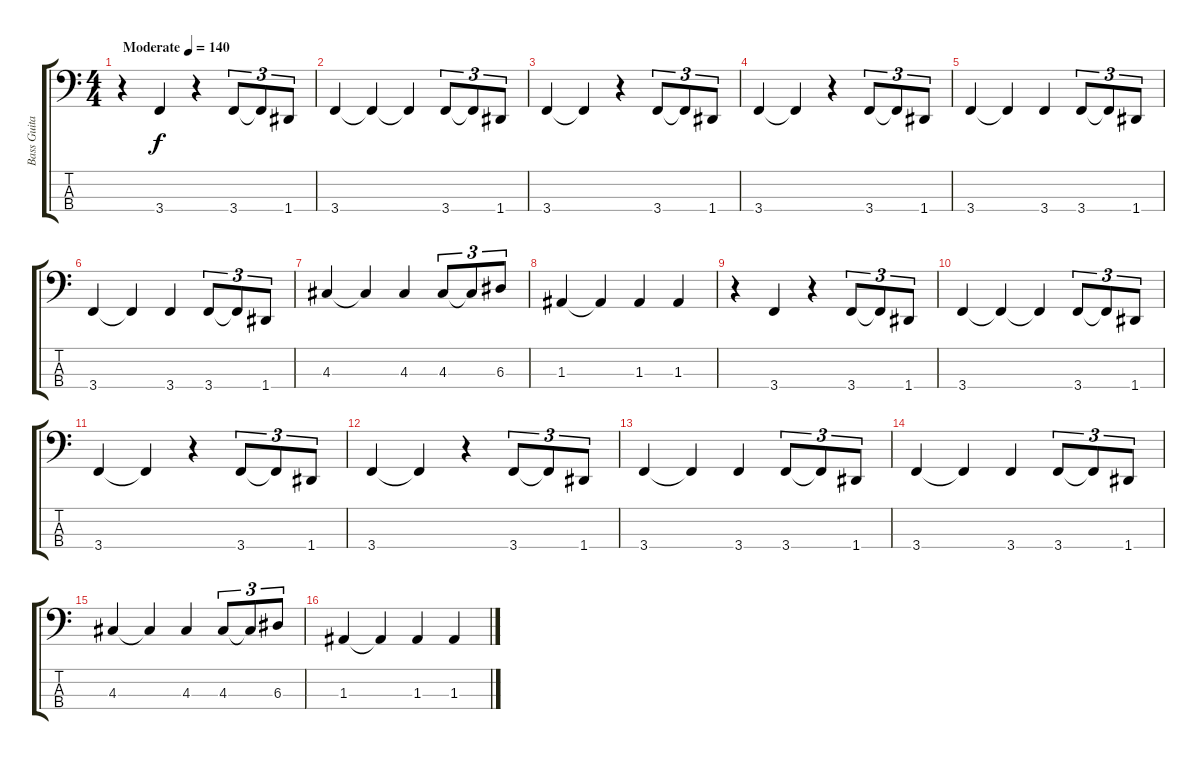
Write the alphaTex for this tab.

\track ("Bass Guitar" "Bass Guita") {instrument electricbassfinger}
\staff {score tabs}
\tuning (G2 D2 A1 D1) {hide}
\ts (4 4)
\tempo (140 "Moderate")
\clef f4
\ks c
r.4{dy f instrument electricbassfinger} 3.4.4 r.4 3.4.8{tu (3 2)} 3.4{t}.8{tu (3 2)} 1.4.8{tu (3 2)} |
3.4.4 3.4{t}.4 3.4{t}.4 3.4.8{tu (3 2)} 3.4{t}.8{tu (3 2)} 1.4.8{tu (3 2)} |
3.4.4 3.4{t}.4 r.4 3.4.8{tu (3 2)} 3.4{t}.8{tu (3 2)} 1.4.8{tu (3 2)} |
3.4.4 3.4{t}.4 r.4 3.4.8{tu (3 2)} 3.4{t}.8{tu (3 2)} 1.4.8{tu (3 2)} |
3.4.4 3.4{t}.4 3.4.4 3.4.8{tu (3 2)} 3.4{t}.8{tu (3 2)} 1.4.8{tu (3 2)} |
3.4.4 3.4{t}.4 3.4.4 3.4.8{tu (3 2)} 3.4{t}.8{tu (3 2)} 1.4.8{tu (3 2)} |
4.3.4 4.3{t}.4 4.3.4 4.3.8{tu (3 2)} 4.3{t}.8{tu (3 2)} 6.3.8{tu (3 2)} |
1.3.4 1.3{t}.4 1.3.4 1.3.4 |
r.4 3.4.4 r.4 3.4.8{tu (3 2)} 3.4{t}.8{tu (3 2)} 1.4.8{tu (3 2)} |
3.4.4 3.4{t}.4 3.4{t}.4 3.4.8{tu (3 2)} 3.4{t}.8{tu (3 2)} 1.4.8{tu (3 2)} |
3.4.4 3.4{t}.4 r.4 3.4.8{tu (3 2)} 3.4{t}.8{tu (3 2)} 1.4.8{tu (3 2)} |
3.4.4 3.4{t}.4 r.4 3.4.8{tu (3 2)} 3.4{t}.8{tu (3 2)} 1.4.8{tu (3 2)} |
3.4.4 3.4{t}.4 3.4.4 3.4.8{tu (3 2)} 3.4{t}.8{tu (3 2)} 1.4.8{tu (3 2)} |
3.4.4 3.4{t}.4 3.4.4 3.4.8{tu (3 2)} 3.4{t}.8{tu (3 2)} 1.4.8{tu (3 2)} |
4.3.4 4.3{t}.4 4.3.4 4.3.8{tu (3 2)} 4.3{t}.8{tu (3 2)} 6.3.8{tu (3 2)} |
1.3.4 1.3{t}.4 1.3.4 1.3.4
